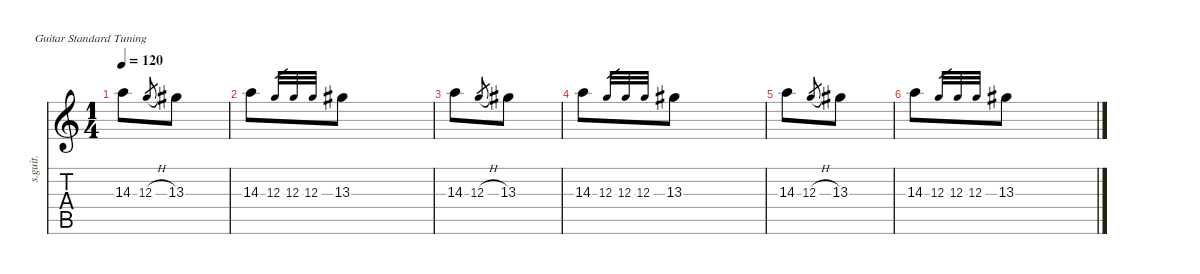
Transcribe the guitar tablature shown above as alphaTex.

\defaultSystemsLayout 4
\hideDynamics
\bracketExtendMode nobrackets
\otherSystemsTrackNameOrientation horizontal
\track ("Steel Guitar" "s.guit.") {instrument acousticguitarsteel}
\staff {score tabs}
\tuning (E4 B3 G3 D3 A2 E2)
\ts (1 4)
\beaming (8 2)
\tempo 120
\clef g2
\ks c
14.3.8{dy mf instrument acousticguitarsteel beam Down} 12.3{h}.8{gr beam Up} 13.3{acc #}.8{beam Down} |
14.3.8{beam Down} 12.3.32{gr beam Up} 12.3.32{gr beam Up} 12.3.32{gr beam Up} 13.3{acc #}.8{beam Down} |
14.3.8 12.3{h}.8{gr} 13.3{acc #}.8 |
14.3.8 12.3.32{gr} 12.3.32{gr} 12.3.32{gr} 13.3{acc #}.8 |
14.3.8 12.3{h}.8{gr} 13.3{acc #}.8 |
14.3.8 12.3.32{gr} 12.3.32{gr} 12.3.32{gr} 13.3{acc #}.8
